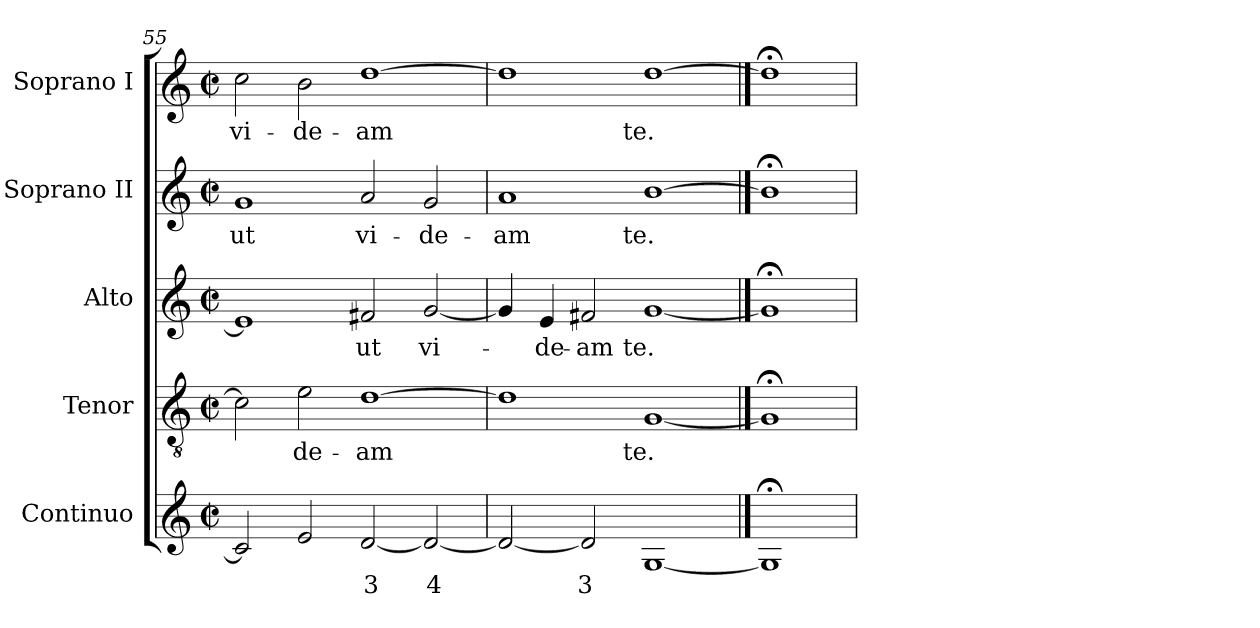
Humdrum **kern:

**kern	**text	**kern	**text	**kern	**text	**kern	**text	**kern	**text
*part5	*part5	*part4	*part4	*part3	*part3	*part2	*part2	*part1	*part1
*staff5	*staff5	*staff4	*staff4	*staff3	*staff3	*staff2	*staff2	*staff1	*staff1
*I"Continuo	*	*I"Tenor	*	*I"Alto	*	*I"Soprano II	*	*I"Soprano I	*
*	*	*I'T	*	*I'A	*	*I'S II	*	*I'S I	*
*clefG2	*	*clefGv2	*	*clefG2	*	*clefG2	*	*clefG2	*
*k[]	*	*k[]	*	*k[]	*	*k[]	*	*k[]	*
*C:	*	*C:	*	*C:	*	*C:	*	*C:	*
*M4/2	*	*M4/2	*	*M4/2	*	*M4/2	*	*M4/2	*
*met(c|)	*	*met(c|)	*	*met(c|)	*	*met(c|)	*	*met(c|)	*
=55	=55	=55	=55	=55	=55	=55	=55	=55	=55
!	!	!	!	!	!	!	!LO:LY:b	!	!LO:LY:b
2c]	.	2c]	.	1e]	.	1g	ut	2cc	vi-
!	!	!	!LO:LY:b	!	!	!	!	!	!LO:LY:b
2e	.	2e	de-	.	.	.	.	2b	-de-
!	!LO:LY:b	!	!LO:LY:b	!	!LO:LY:b	!	!LO:LY:b	!	!LO:LY:b
[2d	3	[1d	-am	2f#X	ut	2a	vi-	[1dd	-am
!	!LO:LY:b	!	!	!	!LO:LY:b	!	!LO:LY:b	!	!
2d_	4	.	.	[2g	vi-	2g	-de-	.	.
=56	=56	=56	=56	=56	=56	=56	=56	=56	=56
!	!	!	!	!	!	!	!LO:LY:b	!	!
2d_	.	1d]	.	4g]	.	1a	-am	1dd]	.
!	!	!	!	!	!LO:LY:b	!	!	!	!
.	.	.	.	4e	de-	.	.	.	.
!	!LO:LY:b	!	!	!	!LO:LY:b	!	!	!	!
2d]	3	.	.	2f#X	-am	.	.	.	.
!	!	!	!LO:LY:b	!	!LO:LY:b	!	!LO:LY:b	!	!LO:LY:b
[1G	.	[1G	te.	[1g	te.	[1b	te.	[1dd	te.
==57	==57	==57	==57	==57	==57	==57	==57	==57	==57
1G;<]	.	1G;<]	.	1g;<]	.	1b;<]	.	1dd;<]	.
=	=	=	=	=	=	=	=	=	=
*-	*-	*-	*-	*-	*-	*-	*-	*-	*-
